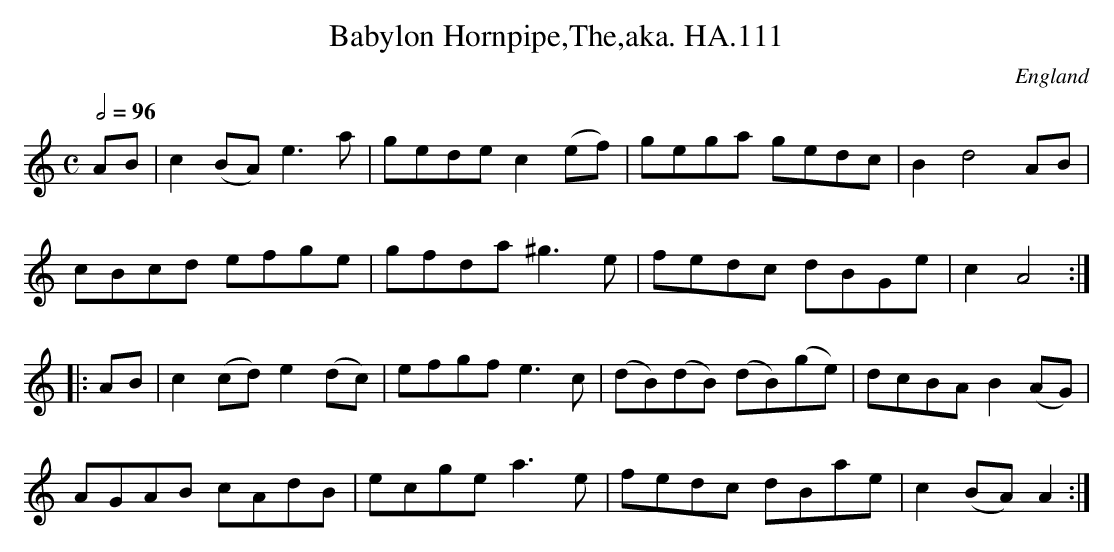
X:1
T:Babylon Hornpipe,The,aka. HA.111
M:C
L:1/8
Q:1/2=96
O:England
notC:Untitled in MS
K:C major
AB|c2(BA) e3a|gede c2(ef)|gega gedc|B2d4AB|!
cBcd efge|gfda ^g3e|fedc dBGe|c2A4:|!
|:AB|c2(cd) e2(dc)|efgf e3c|(dB)(dB) (dB)(ge)|dcBA B2(AG)|!
AGAB cAdB|ecge a3e|fedc dBae|c2(BA)A2:|
